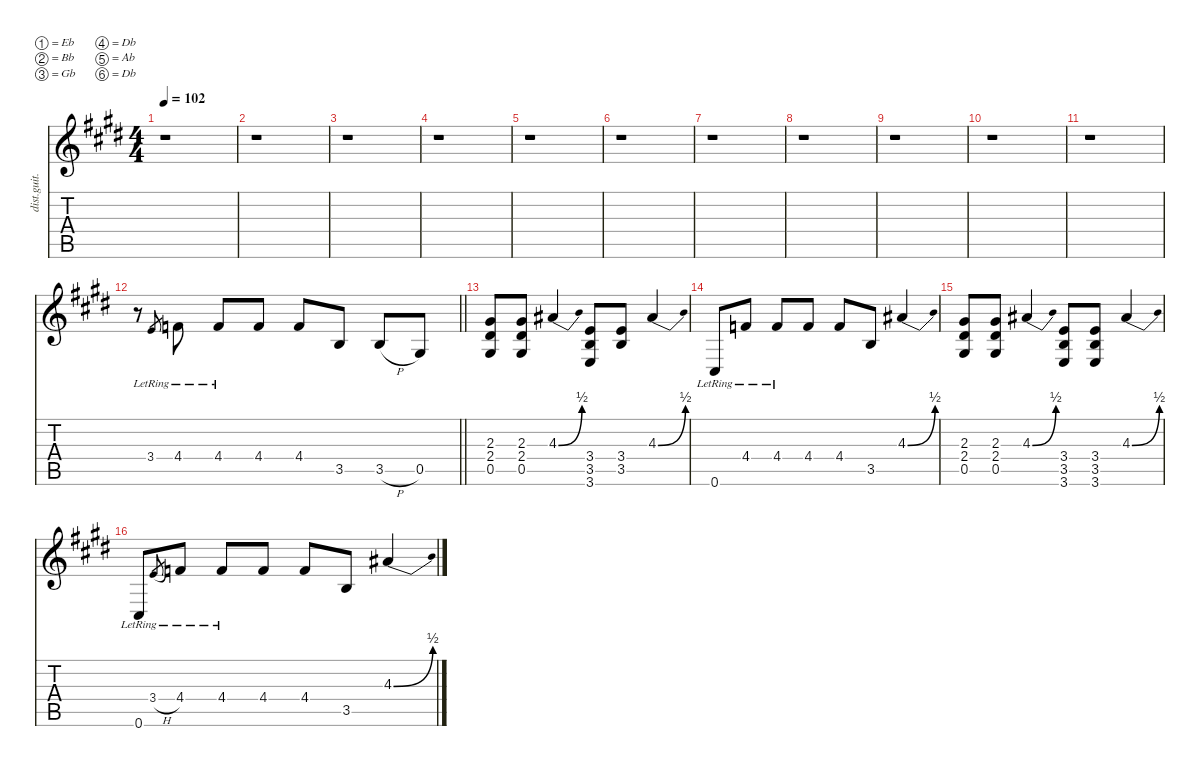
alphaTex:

\defaultSystemsLayout 4
\hideDynamics
\bracketExtendMode nobrackets
\otherSystemsTrackNameOrientation horizontal
\track ("Distortion" "dist.guit.") {instrument distortionguitar}
\staff {score tabs}
\tuning (Eb4 Bb3 Gb3 Db3 Ab2 Db2)
\ts (4 4)
\tempo 102
\clef g2
\ks c#minor
r.1{dy f beam Down} |
r.1{beam Down} |
r.1{beam Down} |
r.1{beam Down} |
r.1{beam Down} |
r.1{beam Down} |
r.1{beam Down} |
r.1{beam Down} |
r.1{beam Down} |
r.1{beam Down} |
r.1{beam Down} |
\barLineRight lightlight
r.8{beam Down} 3.4{lr acc forcenatural}.8{gr dy mf beam Up} 4.4{lr acc forcenatural}.8{dy f beam Up} 4.4{lr acc forcenatural}.8{beam Up} 4.4{acc forcenatural}.8{beam Up} 4.4{acc forcenatural}.8{beam Up} 3.5{acc forcenatural}.8{beam Up} 3.5{h acc forcenatural}.8{beam Up} 0.5{acc #}.8{beam Up} |
(2.3{acc #} 2.4{acc #} 0.5{acc #}).8{beam Up} (2.3{acc #} 2.4{acc #} 0.5{acc #}).8{beam Up} 4.3{be (bend 0 0 30 2) acc #}.4{beam Up} (3.4{acc forcenatural} 3.5{acc forcenatural} 3.6{acc forcenatural}).8{beam Up} (3.4{acc forcenatural} 3.5{acc forcenatural}).8{beam Up} 4.3{be (bend 0 0 30 2) acc #}.4{beam Up} |
0.6{lr acc #}.8{beam Up} 4.4{lr acc forcenatural}.8{beam Up} 4.4{lr acc forcenatural}.8{beam Up} 4.4{acc forcenatural}.8{beam Up} 4.4{acc forcenatural}.8{beam Up} 3.5{acc forcenatural}.8{beam Up} 4.3{be (bend 0 0 30 2) acc #}.4{beam Up} |
(2.3{acc #} 2.4{acc #} 0.5{acc #}).8{beam Up} (2.3{acc #} 2.4{acc #} 0.5{acc #}).8{beam Up} 4.3{be (bend 0 0 30 2) acc #}.4{beam Up} (3.4{acc forcenatural} 3.5{acc forcenatural} 3.6{acc forcenatural}).8{beam Up} (3.4{acc forcenatural} 3.5{acc forcenatural} 3.6{acc forcenatural}).8{beam Up} 4.3{be (bend 0 0 30 2) acc #}.4{beam Up} |
0.6{lr acc #}.8{beam Up} 3.4{h lr acc forcenatural}.8{gr dy mf beam Up} 4.4{lr acc forcenatural}.8{dy f beam Up} 4.4{lr acc forcenatural}.8{beam Up} 4.4{acc forcenatural}.8{beam Up} 4.4{acc forcenatural}.8{beam Up} 3.5{acc forcenatural}.8{beam Up} 4.3{be (bend 0 0 30 2) acc #}.4{beam Up}
